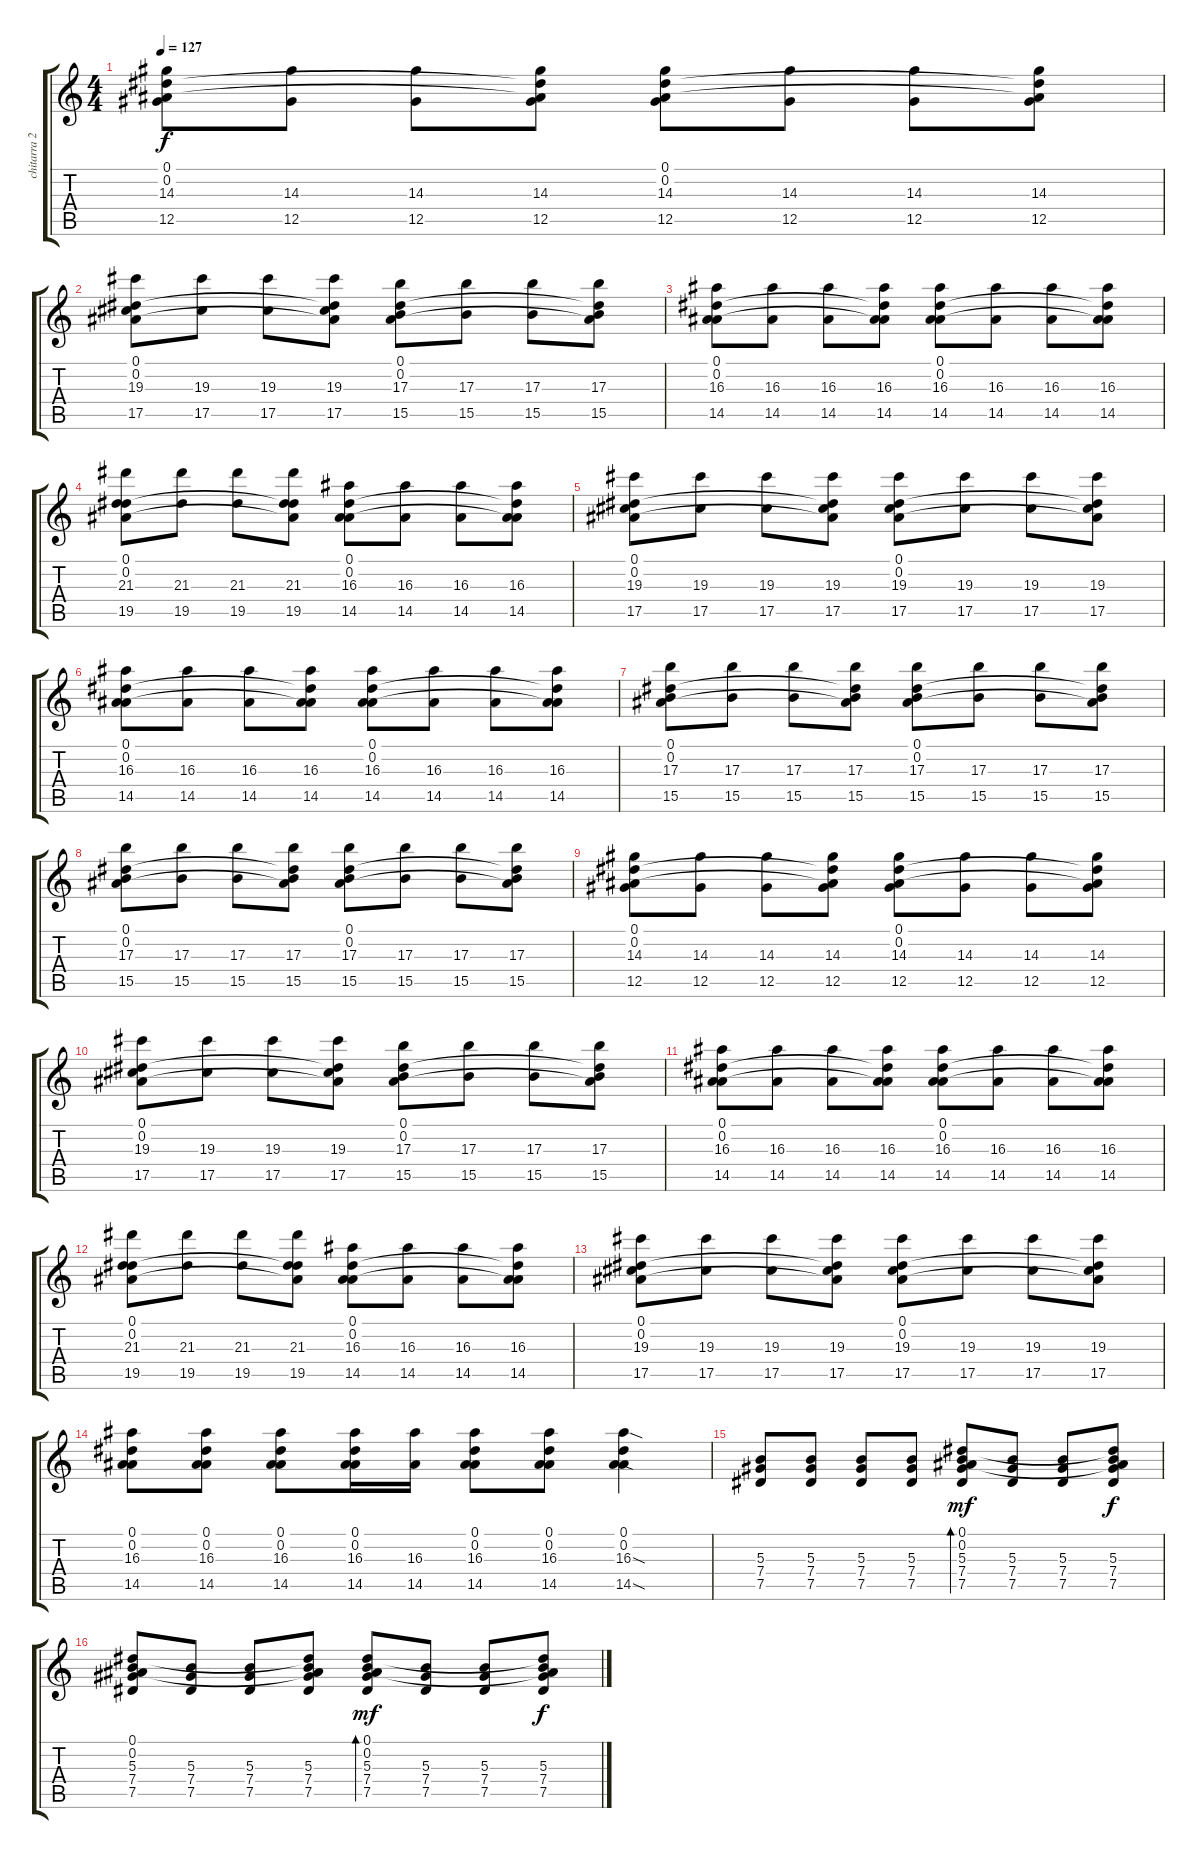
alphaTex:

\track ("chitarra 2" "chitarra 2") {instrument overdrivenguitar}
\staff {score tabs}
\tuning (Eb4 Bb3 Gb3 Db3 Ab2 Eb2) {hide}
\ts (4 4)
\tempo 127
\clef g2
\ks c
(0.1 0.2 14.3 12.5).8{dy f} (14.3 12.5).8 (14.3 12.5).8 (0.1{t} 0.2{t} 14.3 12.5).8 (0.1 0.2 14.3 12.5).8 (14.3 12.5).8 (14.3 12.5).8 (0.1{t} 0.2{t} 14.3 12.5).8 |
(0.1 0.2 19.3 17.5).8 (19.3 17.5).8 (19.3 17.5).8 (0.1{t} 0.2{t} 19.3 17.5).8 (0.1 0.2 17.3 15.5).8 (17.3 15.5).8 (17.3 15.5).8 (0.1{t} 0.2{t} 17.3 15.5).8 |
(0.1 0.2 16.3 14.5).8 (16.3 14.5).8 (16.3 14.5).8 (0.1{t} 0.2{t} 16.3 14.5).8 (0.1 0.2 16.3 14.5).8 (16.3 14.5).8 (16.3 14.5).8 (0.1{t} 0.2{t} 16.3 14.5).8 |
(0.1 0.2 21.3 19.5).8 (21.3 19.5).8 (21.3 19.5).8 (0.1{t} 0.2{t} 21.3 19.5).8 (0.1 0.2 16.3 14.5).8 (16.3 14.5).8 (16.3 14.5).8 (0.1{t} 0.2{t} 16.3 14.5).8 |
(0.1 0.2 19.3 17.5).8 (19.3 17.5).8 (19.3 17.5).8 (0.1{t} 0.2{t} 19.3 17.5).8 (0.1 0.2 19.3 17.5).8 (19.3 17.5).8 (19.3 17.5).8 (0.1{t} 0.2{t} 19.3 17.5).8 |
(0.1 0.2 16.3 14.5).8 (16.3 14.5).8 (16.3 14.5).8 (0.1{t} 0.2{t} 16.3 14.5).8 (0.1 0.2 16.3 14.5).8 (16.3 14.5).8 (16.3 14.5).8 (0.1{t} 0.2{t} 16.3 14.5).8 |
(0.1 0.2 17.3 15.5).8 (17.3 15.5).8 (17.3 15.5).8 (0.1{t} 0.2{t} 17.3 15.5).8 (0.1 0.2 17.3 15.5).8 (17.3 15.5).8 (17.3 15.5).8 (0.1{t} 0.2{t} 17.3 15.5).8 |
(0.1 0.2 17.3 15.5).8 (17.3 15.5).8 (17.3 15.5).8 (0.1{t} 0.2{t} 17.3 15.5).8 (0.1 0.2 17.3 15.5).8 (17.3 15.5).8 (17.3 15.5).8 (0.1{t} 0.2{t} 17.3 15.5).8 |
(0.1 0.2 14.3 12.5).8 (14.3 12.5).8 (14.3 12.5).8 (0.1{t} 0.2{t} 14.3 12.5).8 (0.1 0.2 14.3 12.5).8 (14.3 12.5).8 (14.3 12.5).8 (0.1{t} 0.2{t} 14.3 12.5).8 |
(0.1 0.2 19.3 17.5).8 (19.3 17.5).8 (19.3 17.5).8 (0.1{t} 0.2{t} 19.3 17.5).8 (0.1 0.2 17.3 15.5).8 (17.3 15.5).8 (17.3 15.5).8 (0.1{t} 0.2{t} 17.3 15.5).8 |
(0.1 0.2 16.3 14.5).8 (16.3 14.5).8 (16.3 14.5).8 (0.1{t} 0.2{t} 16.3 14.5).8 (0.1 0.2 16.3 14.5).8 (16.3 14.5).8 (16.3 14.5).8 (0.1{t} 0.2{t} 16.3 14.5).8 |
(0.1 0.2 21.3 19.5).8 (21.3 19.5).8 (21.3 19.5).8 (0.1{t} 0.2{t} 21.3 19.5).8 (0.1 0.2 16.3 14.5).8 (16.3 14.5).8 (16.3 14.5).8 (0.1{t} 0.2{t} 16.3 14.5).8 |
(0.1 0.2 19.3 17.5).8 (19.3 17.5).8 (19.3 17.5).8 (0.1{t} 0.2{t} 19.3 17.5).8 (0.1 0.2 19.3 17.5).8 (19.3 17.5).8 (19.3 17.5).8 (0.1{t} 0.2{t} 19.3 17.5).8 |
(0.1 0.2 16.3 14.5).8 (0.1 0.2 16.3 14.5).8 (0.1 0.2 16.3 14.5).8 (0.1 0.2 16.3 14.5).16 (16.3 14.5).16 (0.1 0.2 16.3 14.5).8 (0.1 0.2 16.3 14.5).8 (0.1 0.2 16.3{sod} 14.5{sod}).4 |
(5.3 7.4 7.5).8 (5.3 7.4 7.5).8 (5.3 7.4 7.5).8 (5.3 7.4 7.5).8 (0.1 0.2 5.3 7.4 7.5).8{bd 120 dy mf} (5.3 7.4 7.5).8 (5.3 7.4 7.5).8 (0.1{t} 0.2{t} 5.3 7.4 7.5).8{dy f} |
(0.1 0.2 5.3 7.4 7.5).8 (5.3 7.4 7.5).8 (5.3 7.4 7.5).8 (0.1{t} 0.2{t} 5.3 7.4 7.5).8 (0.1 0.2 5.3 7.4 7.5).8{bd 120 dy mf} (5.3 7.4 7.5).8 (5.3 7.4 7.5).8 (0.1{t} 0.2{t} 5.3 7.4 7.5).8{dy f}
